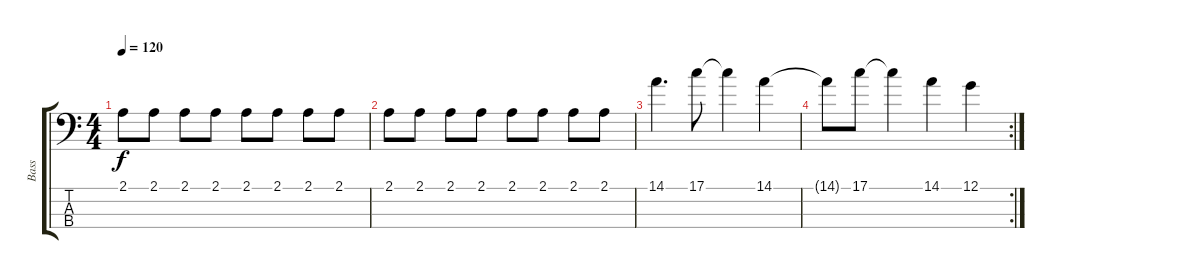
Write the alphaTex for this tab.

\track ("Bass" "Bass") {instrument electricbassfinger}
\staff {score tabs}
\tuning (G2 D2 A1 E1) {hide}
\ts (4 4)
\tempo 120
\clef f4
\ks c
2.1.8{dy f instrument electricbassfinger} 2.1.8 2.1.8 2.1.8 2.1.8 2.1.8 2.1.8 2.1.8 |
2.1.8 2.1.8 2.1.8 2.1.8 2.1.8 2.1.8 2.1.8 2.1.8 |
14.1.4{d} 17.1.8 17.1{t}.4 14.1.4 |
\rc 2
14.1{t}.8 17.1.8 17.1{t}.4 14.1.4 12.1.4
